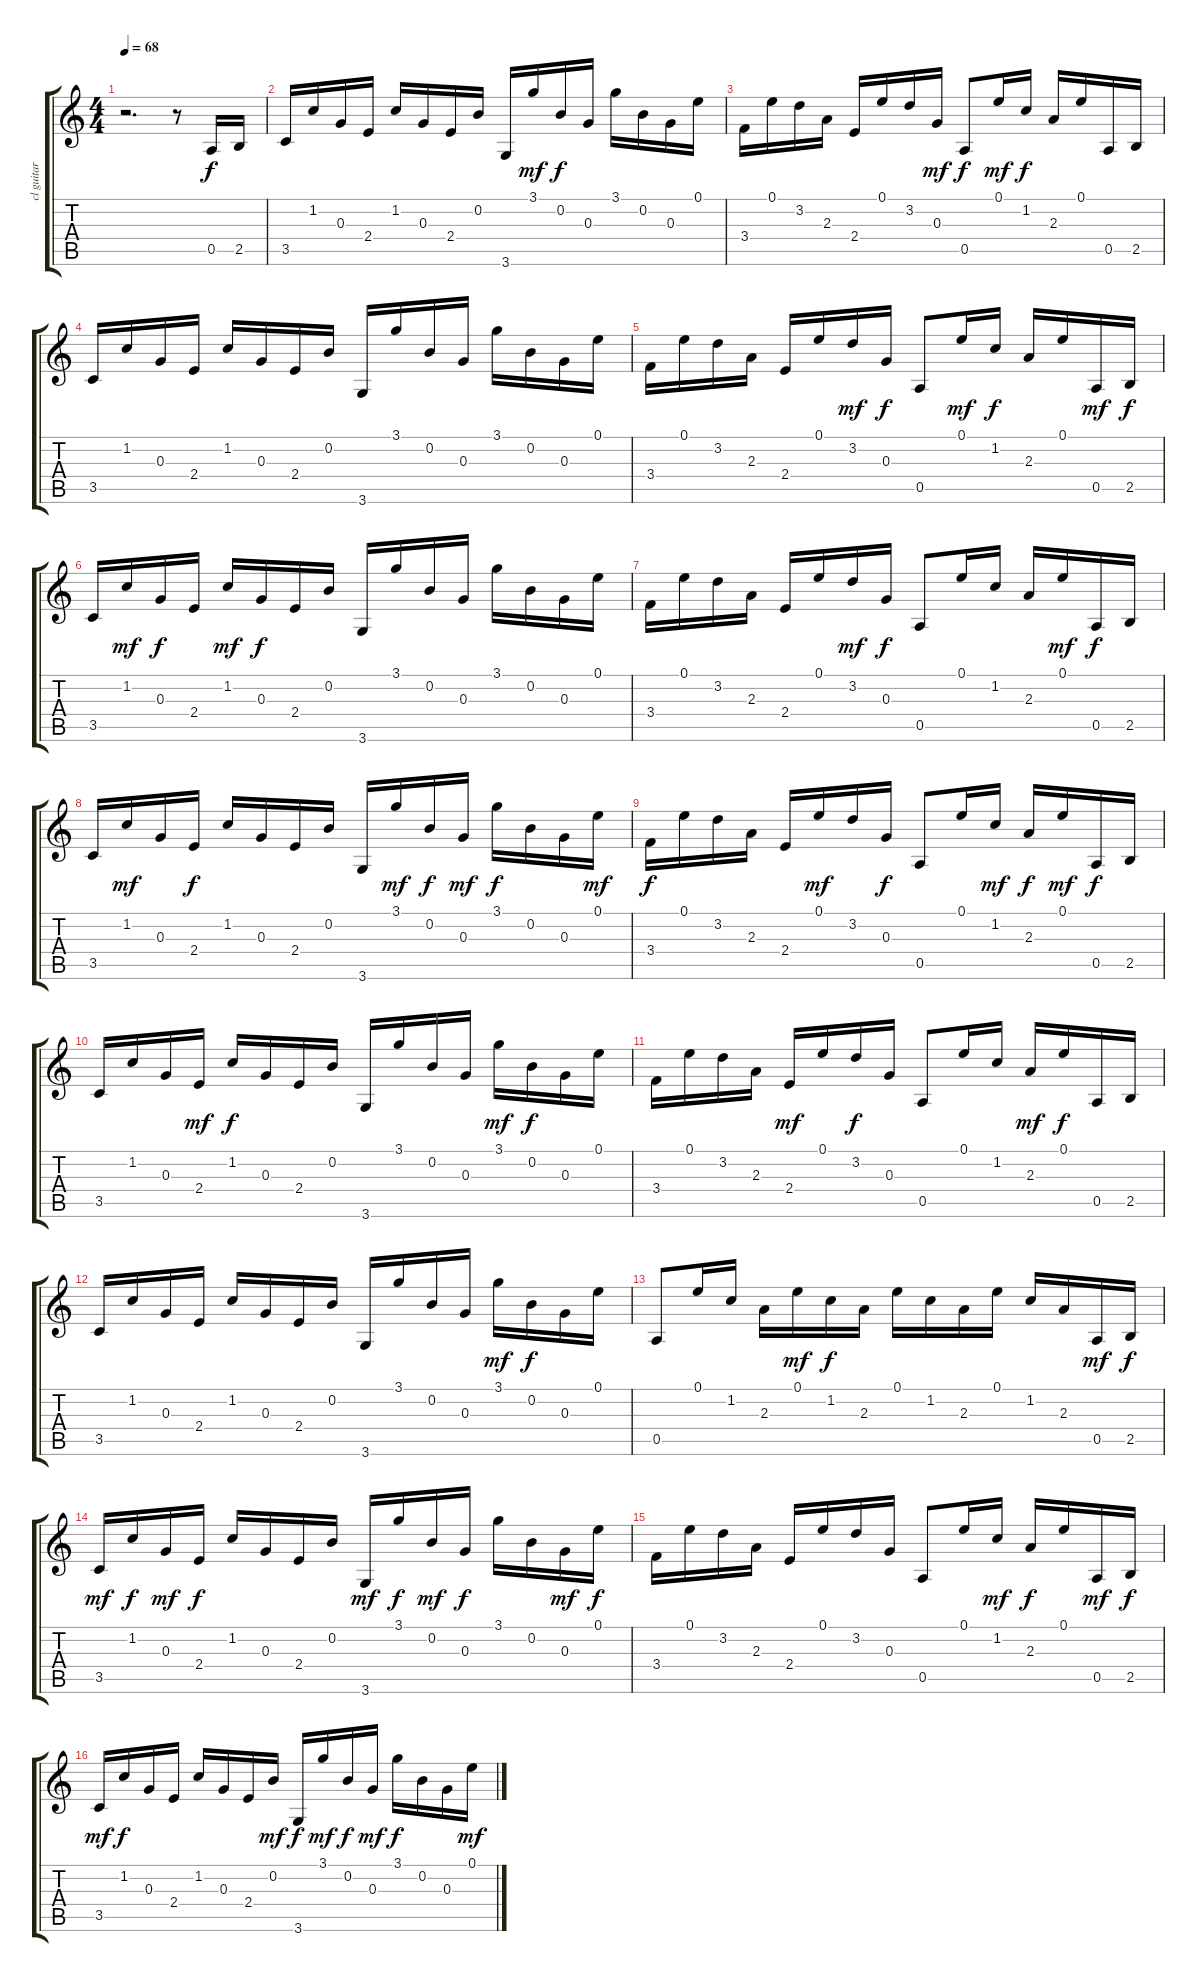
\track ("cl guitar R" "cl guitar ") {instrument electricguitarclean}
\staff {score tabs}
\tuning (E4 B3 G3 D3 A2 E2) {hide}
\ts (4 4)
\tempo 68
\clef g2
\ks c
r.2{d dy f instrument electricguitarclean} r.8 0.5.16 2.5.16 |
3.5.16 1.2.16 0.3.16 2.4.16 1.2.16 0.3.16 2.4.16 0.2.16 3.6.16 3.1.16{dy mf} 0.2.16{dy f} 0.3.16 3.1.16 0.2.16 0.3.16 0.1.16 |
3.4.16 0.1.16 3.2.16 2.3.16 2.4.16 0.1.16 3.2.16 0.3.16{dy mf} 0.5.8{dy f} 0.1.16{dy mf} 1.2.16{dy f} 2.3.16 0.1.16 0.5.16 2.5.16 |
3.5.16 1.2.16 0.3.16 2.4.16 1.2.16 0.3.16 2.4.16 0.2.16 3.6.16 3.1.16 0.2.16 0.3.16 3.1.16 0.2.16 0.3.16 0.1.16 |
3.4.16 0.1.16 3.2.16 2.3.16 2.4.16 0.1.16 3.2.16{dy mf} 0.3.16{dy f} 0.5.8 0.1.16{dy mf} 1.2.16{dy f} 2.3.16 0.1.16 0.5.16{dy mf} 2.5.16{dy f} |
3.5.16 1.2.16{dy mf} 0.3.16{dy f} 2.4.16 1.2.16{dy mf} 0.3.16{dy f} 2.4.16 0.2.16 3.6.16 3.1.16 0.2.16 0.3.16 3.1.16 0.2.16 0.3.16 0.1.16 |
3.4.16 0.1.16 3.2.16 2.3.16 2.4.16 0.1.16 3.2.16{dy mf} 0.3.16{dy f} 0.5.8 0.1.16 1.2.16 2.3.16 0.1.16{dy mf} 0.5.16{dy f} 2.5.16 |
3.5.16{volume 12} 1.2.16{dy mf} 0.3.16 2.4.16{dy f} 1.2.16 0.3.16 2.4.16 0.2.16 3.6.16 3.1.16{dy mf} 0.2.16{dy f} 0.3.16{dy mf} 3.1.16{dy f} 0.2.16 0.3.16 0.1.16{dy mf} |
3.4.16{dy f} 0.1.16 3.2.16 2.3.16 2.4.16 0.1.16{dy mf} 3.2.16 0.3.16{dy f} 0.5.8 0.1.16 1.2.16{dy mf} 2.3.16{dy f} 0.1.16{dy mf} 0.5.16{dy f} 2.5.16 |
3.5.16 1.2.16 0.3.16 2.4.16{dy mf} 1.2.16{dy f} 0.3.16 2.4.16 0.2.16 3.6.16 3.1.16 0.2.16 0.3.16 3.1.16{dy mf} 0.2.16{dy f} 0.3.16 0.1.16 |
3.4.16 0.1.16 3.2.16 2.3.16 2.4.16{dy mf} 0.1.16 3.2.16{dy f} 0.3.16 0.5.8 0.1.16 1.2.16 2.3.16{dy mf} 0.1.16{dy f} 0.5.16 2.5.16 |
3.5.16 1.2.16 0.3.16 2.4.16 1.2.16 0.3.16 2.4.16 0.2.16 3.6.16 3.1.16 0.2.16 0.3.16 3.1.16{dy mf} 0.2.16{dy f} 0.3.16 0.1.16 |
0.5.8 0.1.16 1.2.16 2.3.16 0.1.16{dy mf} 1.2.16{dy f} 2.3.16 0.1.16 1.2.16 2.3.16 0.1.16 1.2.16 2.3.16 0.5.16{dy mf} 2.5.16{dy f} |
3.5.16{dy mf} 1.2.16{dy f} 0.3.16{dy mf} 2.4.16{dy f} 1.2.16 0.3.16 2.4.16 0.2.16 3.6.16{dy mf} 3.1.16{dy f} 0.2.16{dy mf} 0.3.16{dy f} 3.1.16 0.2.16 0.3.16{dy mf} 0.1.16{dy f} |
3.4.16 0.1.16 3.2.16 2.3.16 2.4.16 0.1.16 3.2.16 0.3.16 0.5.8 0.1.16 1.2.16{dy mf} 2.3.16{dy f} 0.1.16 0.5.16{dy mf} 2.5.16{dy f} |
3.5.16{dy mf} 1.2.16{dy f} 0.3.16 2.4.16 1.2.16 0.3.16 2.4.16 0.2.16{dy mf} 3.6.16{dy f} 3.1.16{dy mf} 0.2.16{dy f} 0.3.16{dy mf} 3.1.16{dy f} 0.2.16 0.3.16 0.1.16{dy mf}
